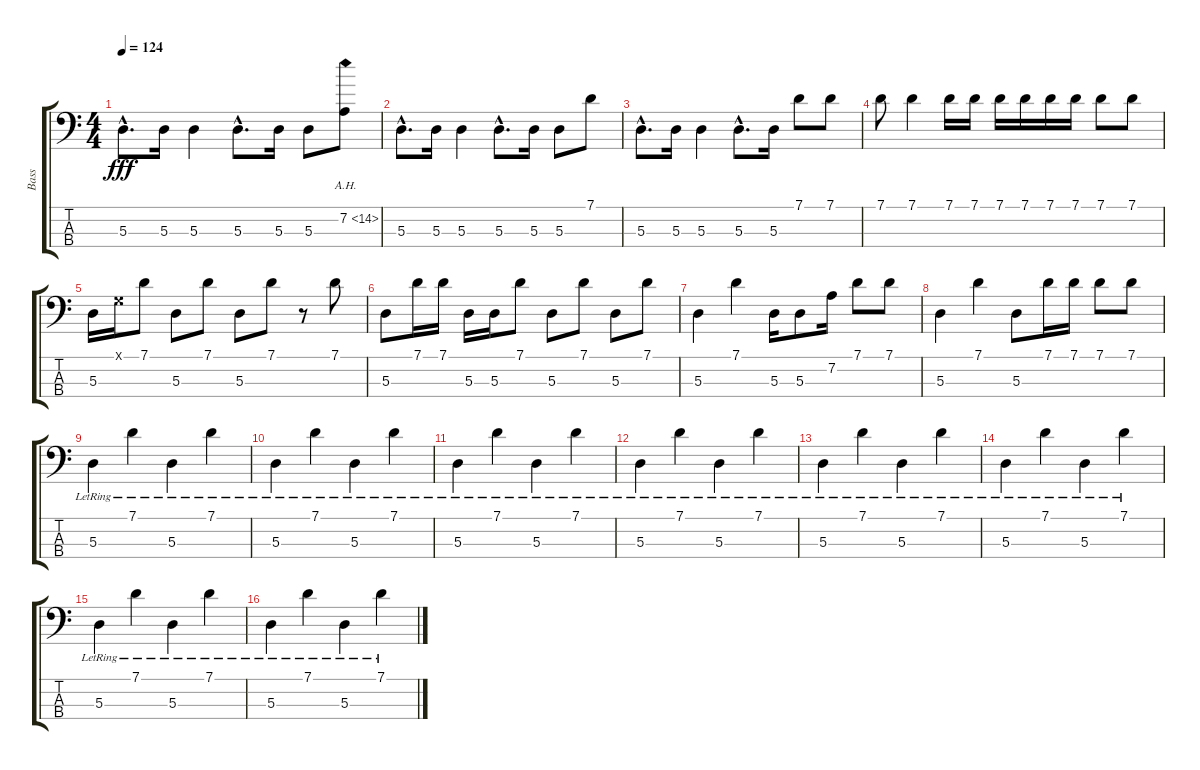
\track ("Bass" "Bass") {instrument electricbassfinger}
\staff {score tabs}
\tuning (G2 D2 A1 E1) {hide}
\ts (4 4)
\tempo 124
\clef f4
\ks c
5.3{hac}.8{d dy fff} 5.3.16 5.3.4 5.3{hac}.8{d} 5.3.16 5.3.8 7.2{ah 7}.8 |
5.3{hac}.8{d} 5.3.16 5.3.4 5.3{hac}.8{d} 5.3.16 5.3.8 7.1.8 |
5.3{hac}.8{d} 5.3.16 5.3.4 5.3{hac}.8{d} 5.3.16 7.1.8 7.1.8 |
7.1.8 7.1.4 7.1.16 7.1.16 7.1.16 7.1.16 7.1.16 7.1.16 7.1.8 7.1.8 |
5.3.16 0.1{x}.16 7.1.8 5.3.8 7.1.8 5.3.8 7.1.8 r.8 7.1.8 |
5.3.8 7.1.16 7.1.16 5.3.16 5.3.16 7.1.8 5.3.8 7.1.8 5.3.8 7.1.8 |
5.3.4 7.1.4 5.3.16 5.3.8 7.2.16 7.1.8 7.1.8 |
5.3.4 7.1.4 5.3.8 7.1.16 7.1.16 7.1.8 7.1.8 |
5.3{lr}.4 7.1{lr}.4 5.3{lr}.4 7.1{lr}.4 |
5.3{lr}.4 7.1{lr}.4 5.3{lr}.4 7.1{lr}.4 |
5.3{lr}.4 7.1{lr}.4 5.3{lr}.4 7.1{lr}.4 |
5.3{lr}.4 7.1{lr}.4 5.3{lr}.4 7.1{lr}.4 |
5.3{lr}.4 7.1{lr}.4 5.3{lr}.4 7.1{lr}.4 |
5.3{lr}.4 7.1{lr}.4 5.3{lr}.4 7.1{lr}.4 |
5.3{lr}.4 7.1{lr}.4 5.3{lr}.4 7.1{lr}.4 |
5.3{lr}.4 7.1{lr}.4 5.3{lr}.4 7.1{lr}.4
